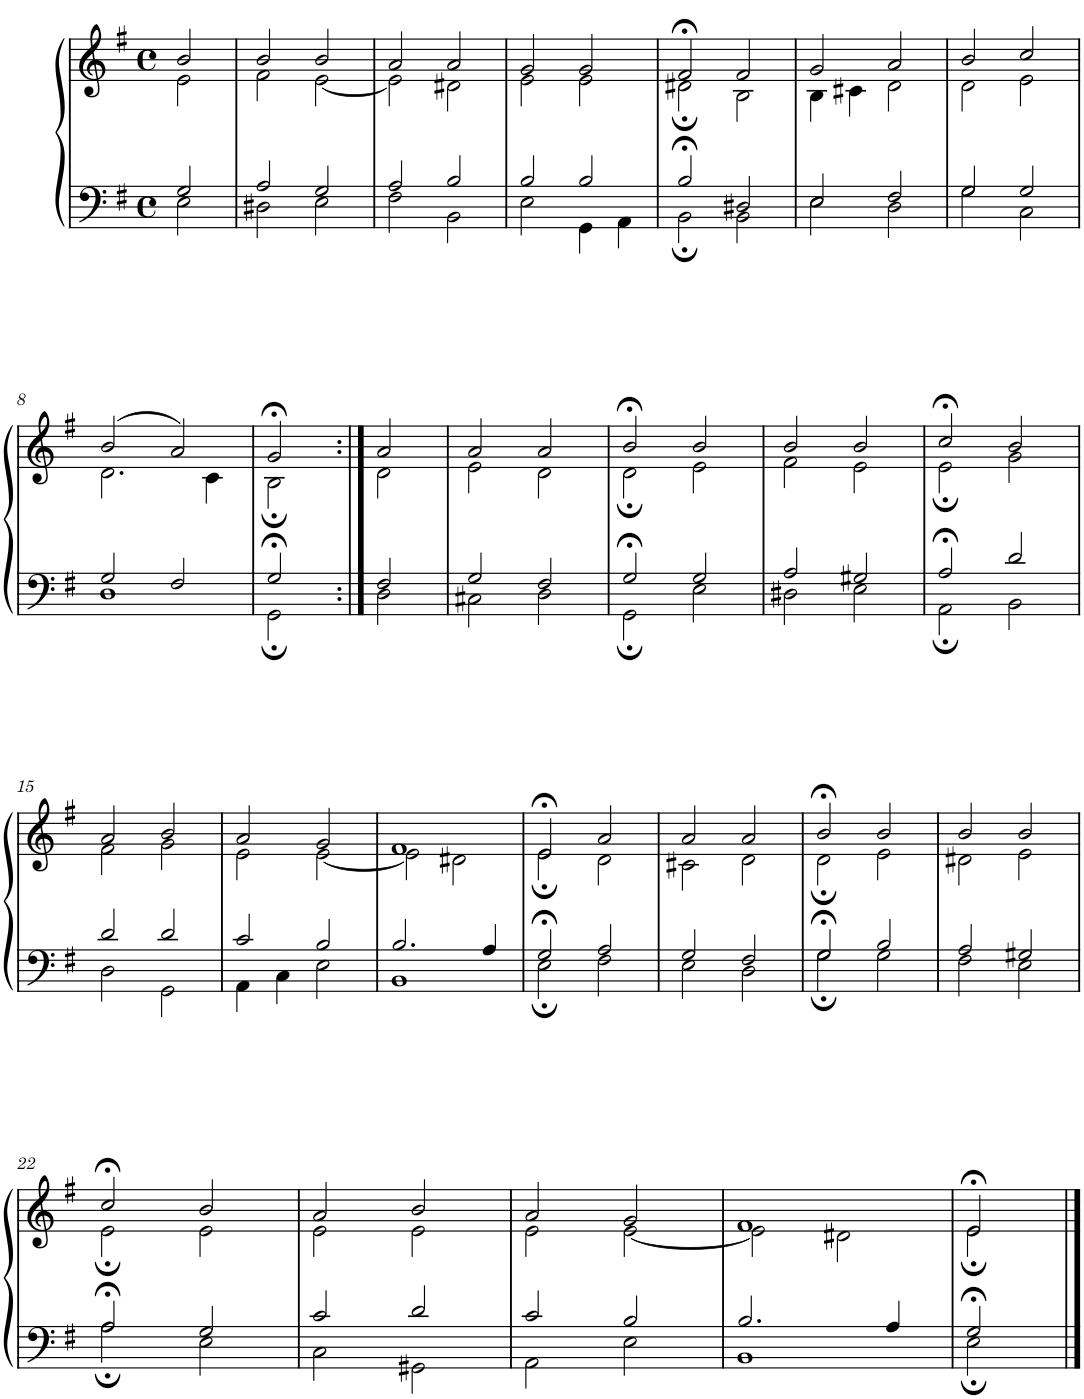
**kern	**kern
*part1	*part1
*staff2	*staff1
*I"Piano	*
*I'Pno.	*
*clefF4	*clefG2
*k[f#]	*k[f#]
*M4/4	*M4/4
*met(c)	*met(c)
=1	=1
*^	*^
2G/	2E\	2b/	2e\
=2	=2	=2	=2
2A/	2D#X\	2b/	2f#\
2G/	2E\	2b/	[2e\
=3	=3	=3	=3
2A/	2F#\	2a/	2e\]
2B/	2BB\	2a/	2d#X\
=4	=4	=4	=4
2B/	2E\	2g/	2e\
2B/	4GG\	2g/	2e\
.	4AA\	.	.
=5	=5	=5	=5
2B;</	2BB;\	2f#;</	2d#X;\
2D#X/	2BB\	2f#/	2B\
=6	=6	=6	=6
2E/	2E\	2g/	4B\
.	.	.	4c#X\
2F#/	2D\	2a/	2d\
=7	=7	=7	=7
2G/	2G\	2b/	2d\
2G/	2C\	2cc/	2e\
!!LO:LB:g=z	!!
=8	=8	=8	=8
2G/	1D	(2b/	2.d\
2F#/	.	2a/)	.
.	.	.	4c\
=9	=9	=9	=9
2G;</	2GG;\	2g;</	2B;\
=10:|!	=10:|!	=10:|!	=10:|!
2F#/	2D\	2a/	2d\
=11	=11	=11	=11
2G/	2C#X\	2a/	2e\
2F#/	2D\	2a/	2d\
=12	=12	=12	=12
2G;</	2GG;\	2b;</	2d;\
2G/	2E\	2b/	2e\
=13	=13	=13	=13
2A/	2D#X\	2b/	2f#\
2G#X/	2E\	2b/	2e\
=14	=14	=14	=14
2A;</	2AA;\	2cc;</	2e;\
2d/	2BB\	2b/	2g\
!!LO:LB:g=z	!!
=15	=15	=15	=15
2d/	2D\	2a/	2f#\
2d/	2GG\	2b/	2g\
=16	=16	=16	=16
2c/	4AA\	2a/	2e\
.	4C\	.	.
2B/	2E\	2g/	[2e\
=17	=17	=17	=17
2.B/	1BB	1f#	2e\]
.	.	.	2d#X\
4A/	.	.	.
=18	=18	=18	=18
2G;</	2E;\	2e;</	2e;\
2A/	2F#\	2a/	2d\
=19	=19	=19	=19
2G/	2E\	2a/	2c#X\
2F#/	2D\	2a/	2d\
=20	=20	=20	=20
2G;</	2G;\	2b;</	2d;\
2B/	2G\	2b/	2e\
=21	=21	=21	=21
2A/	2F#\	2b/	2d#X\
2G#X/	2E\	2b/	2e\
!!LO:LB:g=z	!!
=22	=22	=22	=22
2A;</	2A;\	2cc;</	2e;\
2G/	2E\	2b/	2e\
=23	=23	=23	=23
2c/	2C\	2a/	2e\
2d/	2GG#X\	2b/	2e\
=24	=24	=24	=24
2c/	2AA\	2a/	2e\
2B/	2E\	2g/	[2e\
=25	=25	=25	=25
2.B/	1BB	1f#	2e\]
.	.	.	2d#X\
4A/	.	.	.
=26	=26	=26	=26
2G;</	2E;\	2e;</	2e;\
*v	*v	*	*
*	*v	*v
==	==
*-	*-
